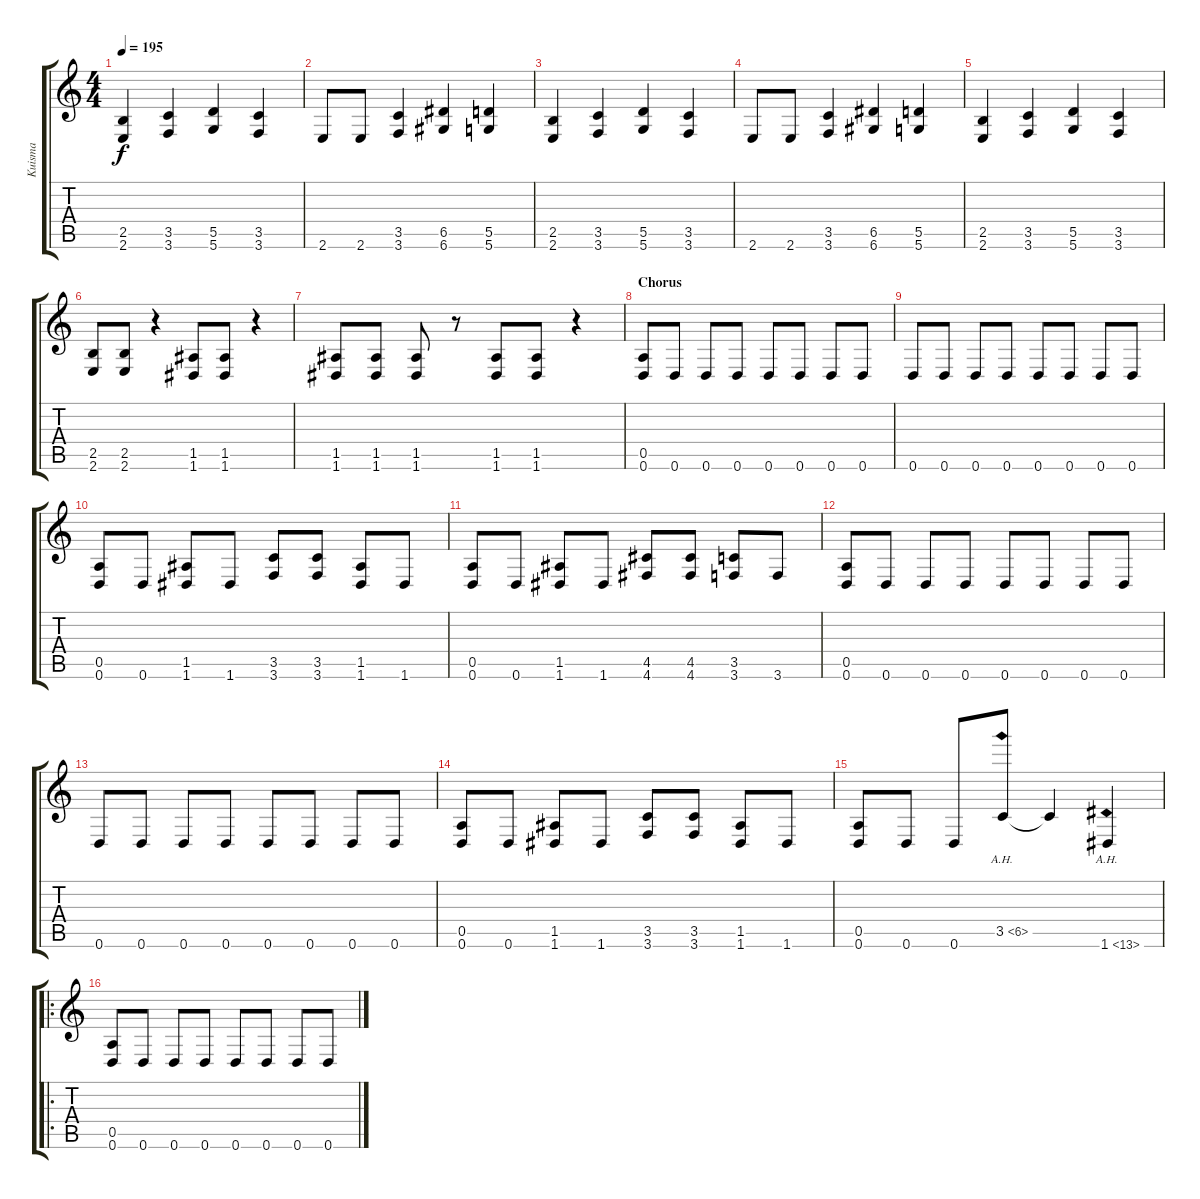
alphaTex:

\track ("Kuisma" "Kuisma") {instrument distortionguitar}
\staff {score tabs}
\tuning (E4 B3 G3 D3 A2 D2) {hide}
\ts (4 4)
\tempo 195
\clef g2
\ks c
(2.5 2.6).4{dy f} (3.5 3.6).4 (5.5 5.6).4 (3.5 3.6).4 |
2.6.8 2.6.8 (3.5 3.6).4 (6.5 6.6).4 (5.5 5.6).4 |
(2.5 2.6).4 (3.5 3.6).4 (5.5 5.6).4 (3.5 3.6).4 |
2.6.8 2.6.8 (3.5 3.6).4 (6.5 6.6).4 (5.5 5.6).4 |
(2.5 2.6).4 (3.5 3.6).4 (5.5 5.6).4 (3.5 3.6).4 |
(2.5 2.6).8 (2.5 2.6).8 r.4 (1.5 1.6).8 (1.5 1.6).8 r.4 |
(1.5 1.6).8 (1.5 1.6).8 (1.5 1.6).8 r.8 (1.5 1.6).8 (1.5 1.6).8 r.4 |
\section ("" "Chorus")
(0.5 0.6).8 0.6.8 0.6.8 0.6.8 0.6.8 0.6.8 0.6.8 0.6.8 |
0.6.8 0.6.8 0.6.8 0.6.8 0.6.8 0.6.8 0.6.8 0.6.8 |
(0.5 0.6).8 0.6.8 (1.5 1.6).8 1.6.8 (3.5 3.6).8 (3.5 3.6).8 (1.5 1.6).8 1.6.8 |
(0.5 0.6).8 0.6.8 (1.5 1.6).8 1.6.8 (4.5 4.6).8 (4.5 4.6).8 (3.5 3.6).8 3.6.8 |
(0.5 0.6).8 0.6.8 0.6.8 0.6.8 0.6.8 0.6.8 0.6.8 0.6.8 |
0.6.8 0.6.8 0.6.8 0.6.8 0.6.8 0.6.8 0.6.8 0.6.8 |
(0.5 0.6).8 0.6.8 (1.5 1.6).8 1.6.8 (3.5 3.6).8 (3.5 3.6).8 (1.5 1.6).8 1.6.8 |
(0.5 0.6).8 0.6.8 0.6.8 3.5{ah 3}.8 3.5{t}.4 1.6{ah 12}.4 |
\ro
(0.5 0.6).8 0.6.8 0.6.8 0.6.8 0.6.8 0.6.8 0.6.8 0.6.8
